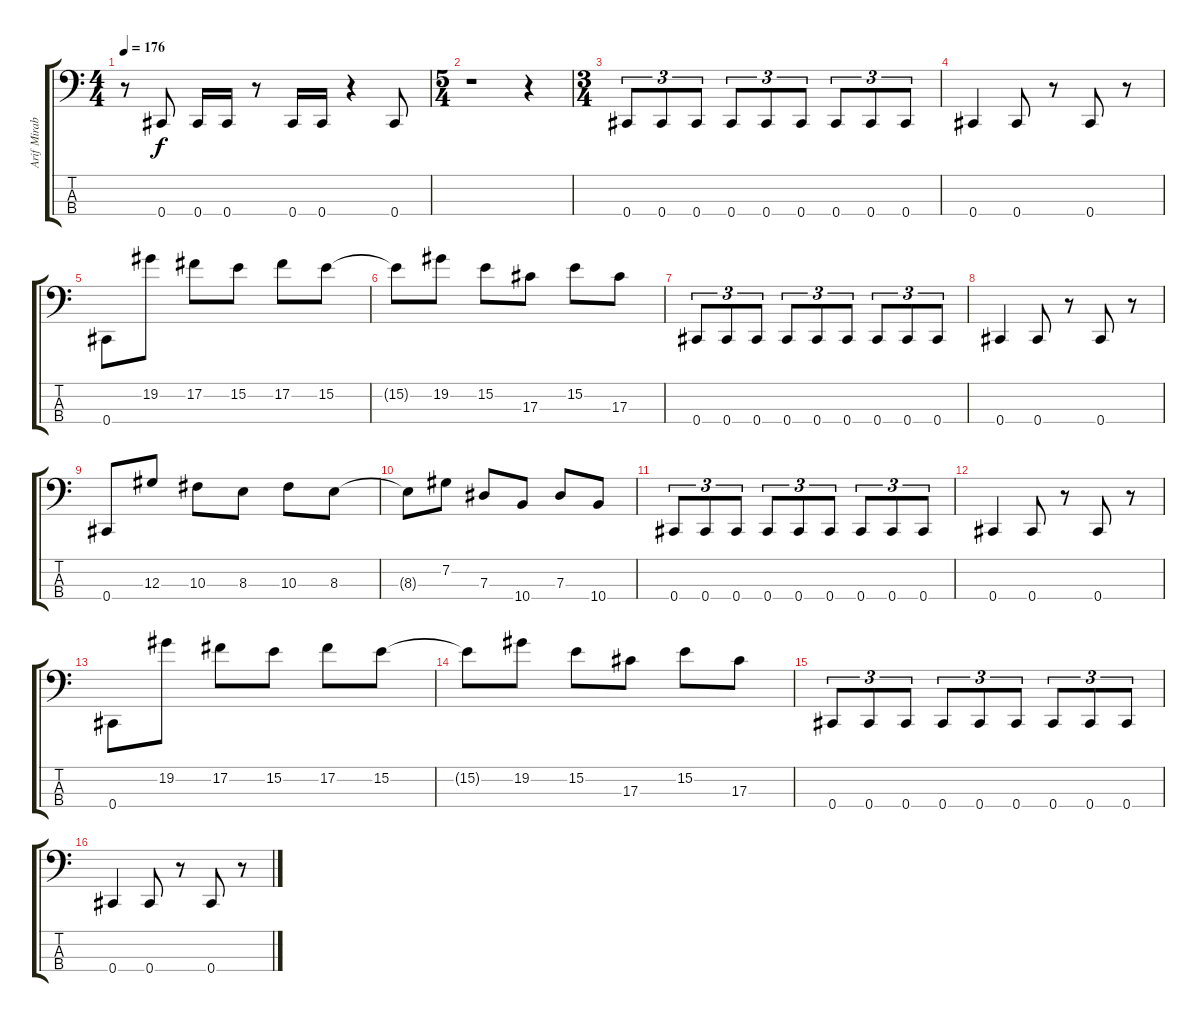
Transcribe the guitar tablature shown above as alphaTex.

\track ("Arif Mirabdolbaghi" "Arif Mirab") {instrument electricbassfinger}
\staff {score tabs}
\tuning (Gb2 Db2 Ab1 Db1) {hide}
\ts (4 4)
\tempo 176
\clef f4
\ks c
r.8{dy f} 0.4.8 0.4.16 0.4.16 r.8 0.4.16 0.4.16 r.4 0.4.8 |
\ts (5 4)
r.1 r.4 |
\ts (3 4)
0.4.8{tu (3 2)} 0.4.8{tu (3 2)} 0.4.8{tu (3 2)} 0.4.8{tu (3 2)} 0.4.8{tu (3 2)} 0.4.8{tu (3 2)} 0.4.8{tu (3 2)} 0.4.8{tu (3 2)} 0.4.8{tu (3 2)} |
0.4.4 0.4.8 r.8 0.4.8 r.8 |
0.4.8 19.2.8 17.2.8 15.2.8 17.2.8 15.2.8 |
15.2{t}.8 19.2.8 15.2.8 17.3.8 15.2.8 17.3.8 |
0.4.8{tu (3 2)} 0.4.8{tu (3 2)} 0.4.8{tu (3 2)} 0.4.8{tu (3 2)} 0.4.8{tu (3 2)} 0.4.8{tu (3 2)} 0.4.8{tu (3 2)} 0.4.8{tu (3 2)} 0.4.8{tu (3 2)} |
0.4.4 0.4.8 r.8 0.4.8 r.8 |
0.4.8 12.3.8 10.3.8 8.3.8 10.3.8 8.3.8 |
8.3{t}.8 7.2.8 7.3.8 10.4.8 7.3.8 10.4.8 |
0.4.8{tu (3 2)} 0.4.8{tu (3 2)} 0.4.8{tu (3 2)} 0.4.8{tu (3 2)} 0.4.8{tu (3 2)} 0.4.8{tu (3 2)} 0.4.8{tu (3 2)} 0.4.8{tu (3 2)} 0.4.8{tu (3 2)} |
0.4.4 0.4.8 r.8 0.4.8 r.8 |
0.4.8 19.2.8 17.2.8 15.2.8 17.2.8 15.2.8 |
15.2{t}.8 19.2.8 15.2.8 17.3.8 15.2.8 17.3.8 |
0.4.8{tu (3 2)} 0.4.8{tu (3 2)} 0.4.8{tu (3 2)} 0.4.8{tu (3 2)} 0.4.8{tu (3 2)} 0.4.8{tu (3 2)} 0.4.8{tu (3 2)} 0.4.8{tu (3 2)} 0.4.8{tu (3 2)} |
0.4.4 0.4.8 r.8 0.4.8 r.8
